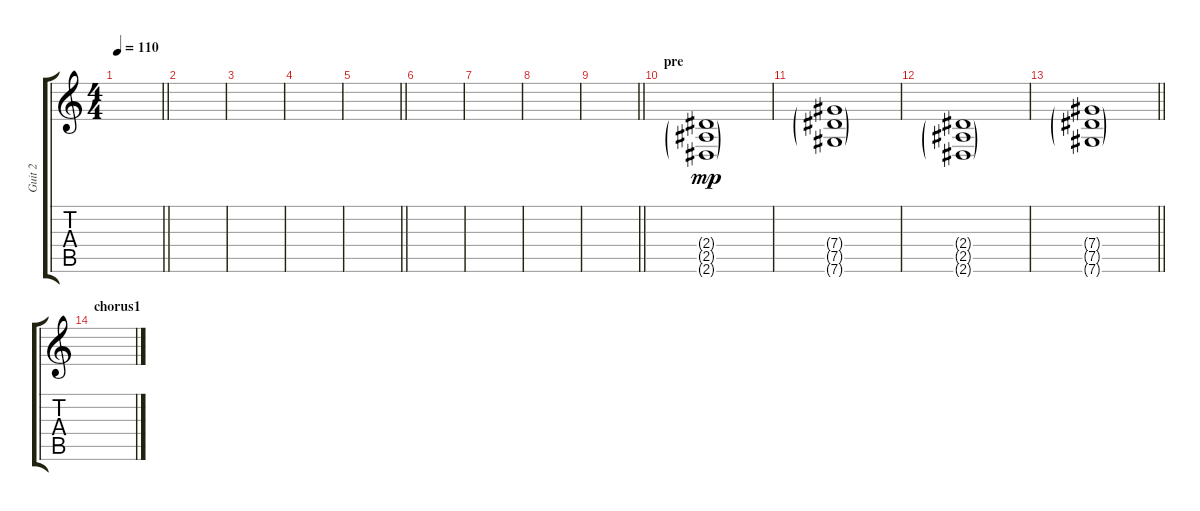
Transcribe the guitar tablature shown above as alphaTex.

\track ("Guit 2" "Guit 2") {instrument distortionguitar}
\staff {score tabs}
\tuning (Eb4 Bb3 Gb3 Db3 Ab2 Db2) {hide}
\ts (4 4)
\tempo 110
\clef g2
\barLineRight lightlight
\ks c
|
|
|
|
\barLineRight lightlight
|
|
|
|
\barLineRight lightlight
|
\section ("" "pre")
(2.4{g} 2.5{g} 2.6{g}).1{dy mp} |
(7.4{g} 7.5{g} 7.6{g}).1 |
(2.4{g} 2.5{g} 2.6{g}).1 |
\barLineRight lightlight
(7.4{g} 7.5{g} 7.6{g}).1 |
\section ("" "chorus1")
